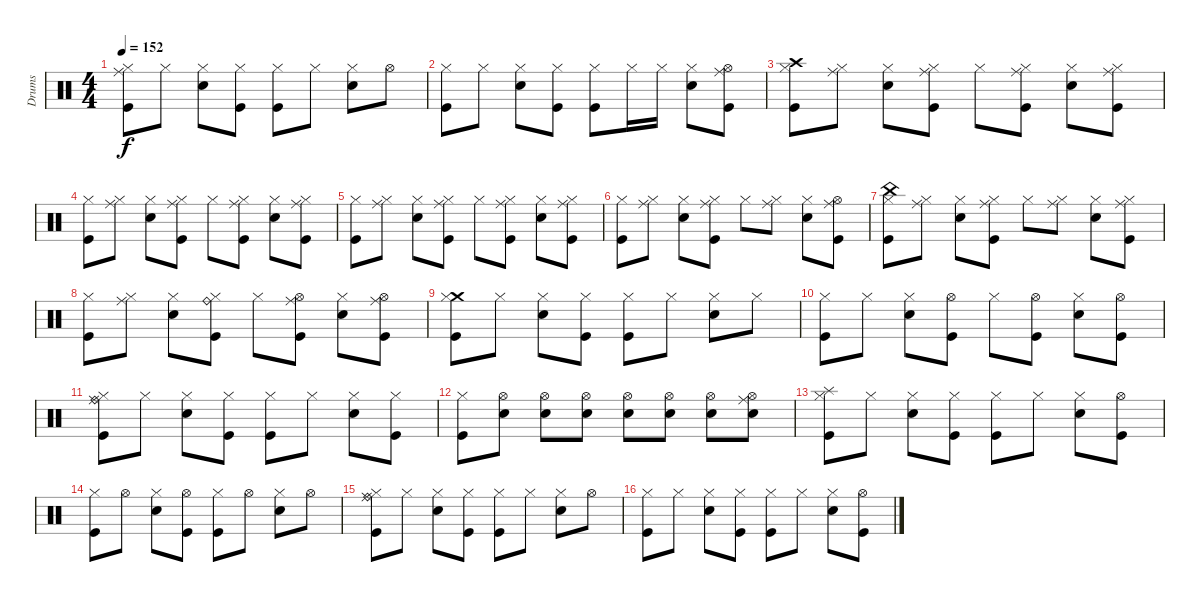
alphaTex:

\track ("Drums" "Drums") {instrument percussion}
\staff {score}
\articulation defaults
\ts (4 4)
\tempo 152
\clef neutral
\ks c
("Ride (middle)" "Kick (hit)" "Hi-Hat (closed)").8{dy f} "Hi-Hat (closed)".8 ("Snare (hit) 2" "Hi-Hat (closed)").8 ("Kick (hit)" "Hi-Hat (closed)").8 ("Kick (hit)" "Hi-Hat (closed)").8 "Hi-Hat (closed)".8 ("Snare (hit) 2" "Hi-Hat (closed)").8 "Hi-Hat (open)".8 |
("Kick (hit)" "Hi-Hat (closed)").8 "Hi-Hat (closed)".8 ("Snare (hit) 2" "Hi-Hat (closed)").8 ("Kick (hit)" "Hi-Hat (closed)").8 ("Kick (hit)" "Hi-Hat (closed)").8 "Hi-Hat (closed)".16 "Hi-Hat (closed)".16 ("Snare (hit) 2" "Hi-Hat (closed)").8 ("Kick (hit)" "Hi-Hat (open)" "Ride (middle)").8 |
("Kick (hit)" "Hi-Hat (closed)" "Crash high (hit)").8 ("Hi-Hat (closed)" "Ride (middle)").8 ("Snare (hit) 2" "Hi-Hat (closed)").8 ("Ride (middle)" "Kick (hit)" "Hi-Hat (closed)").8 "Hi-Hat (closed)".8 ("Kick (hit)" "Hi-Hat (closed)" "Ride (middle)").8 ("Snare (hit) 2" "Hi-Hat (closed)").8 ("Kick (hit)" "Hi-Hat (closed)" "Ride (middle)").8 |
("Kick (hit)" "Hi-Hat (closed)").8 ("Hi-Hat (closed)" "Ride (middle)").8 ("Snare (hit) 2" "Hi-Hat (closed)").8 ("Kick (hit)" "Hi-Hat (closed)" "Ride (middle)").8 "Hi-Hat (closed)".8 ("Kick (hit)" "Hi-Hat (closed)" "Ride (middle)").8 ("Snare (hit) 2" "Hi-Hat (closed)").8 ("Ride (middle)" "Kick (hit)" "Hi-Hat (closed)").8 |
("Kick (hit)" "Hi-Hat (closed)").8 ("Hi-Hat (closed)" "Ride (middle)").8 ("Snare (hit) 2" "Hi-Hat (closed)").8 ("Kick (hit)" "Hi-Hat (closed)" "Ride (middle)").8 "Hi-Hat (closed)".8 ("Kick (hit)" "Hi-Hat (closed)" "Ride (middle)").8 ("Snare (hit) 2" "Hi-Hat (closed)").8 ("Hi-Hat (closed)" "Ride (middle)" "Kick (hit)").8 |
("Kick (hit)" "Hi-Hat (closed)").8 ("Hi-Hat (closed)" "Ride (middle)").8 ("Snare (hit) 2" "Hi-Hat (closed)").8 ("Kick (hit)" "Hi-Hat (closed)" "Ride (middle)").8 "Hi-Hat (closed)".8 ("Hi-Hat (closed)" "Ride (middle)").8 ("Snare (hit) 2" "Hi-Hat (closed)").8 ("Kick (hit)" "Hi-Hat (open)" "Ride (middle)").8 |
("Kick (hit)" "Hi-Hat (closed)" "China (hit)").8 ("Hi-Hat (closed)" "Ride (middle)").8 ("Snare (hit) 2" "Hi-Hat (closed)").8 ("Ride (middle)" "Kick (hit)" "Hi-Hat (closed)").8 "Hi-Hat (closed)".8 ("Hi-Hat (closed)" "Ride (middle)").8 ("Snare (hit) 2" "Hi-Hat (closed)").8 ("Hi-Hat (closed)" "Ride (middle)" "Kick (hit)").8 |
("Kick (hit)" "Hi-Hat (closed)").8 ("Hi-Hat (closed)" "Ride (middle)").8 ("Snare (hit) 2" "Hi-Hat (closed)").8 ("Kick (hit)" "Hi-Hat (closed)" "Ride (bell)").8 "Hi-Hat (closed)".8 ("Kick (hit)" "Hi-Hat (open)" "Ride (middle)").8 ("Snare (hit) 2" "Hi-Hat (closed)").8 ("Kick (hit)" "Hi-Hat (open)" "Ride (middle)").8 |
("Crash medium (hit)" "Kick (hit)" "Hi-Hat (closed)").8 "Hi-Hat (closed)".8 ("Snare (hit) 2" "Hi-Hat (closed)").8 ("Kick (hit)" "Hi-Hat (closed)").8 ("Kick (hit)" "Hi-Hat (closed)").8 "Hi-Hat (closed)".8 ("Snare (hit) 2" "Hi-Hat (closed)").8 "Hi-Hat (closed)".8 |
("Kick (hit)" "Hi-Hat (closed)").8 "Hi-Hat (closed)".8 ("Snare (hit) 2" "Hi-Hat (closed)").8 ("Kick (hit)" "Hi-Hat (open)").8 "Hi-Hat (closed)".8 ("Kick (hit)" "Hi-Hat (open)").8 ("Snare (hit) 2" "Hi-Hat (closed)").8 ("Kick (hit)" "Hi-Hat (open)").8 |
("Ride (bell)" "Ride (middle)" "Hi-Hat (closed)" "Kick (hit)").8 "Hi-Hat (closed)".8 ("Snare (hit) 2" "Hi-Hat (closed)").8 ("Kick (hit)" "Hi-Hat (closed)").8 ("Kick (hit)" "Hi-Hat (closed)").8 "Hi-Hat (closed)".8 ("Snare (hit) 2" "Hi-Hat (closed)").8 ("Kick (hit)" "Hi-Hat (closed)").8 |
("Kick (hit)" "Hi-Hat (closed)").8 ("Snare (hit) 2" "Hi-Hat (open)").8 ("Snare (hit) 2" "Hi-Hat (open)").8 ("Snare (hit) 2" "Hi-Hat (open)").8 ("Snare (hit) 2" "Hi-Hat (open)").8 ("Snare (hit) 2" "Hi-Hat (open)").8 ("Snare (hit) 2" "Hi-Hat (open)").8 ("Snare (hit) 2" "Hi-Hat (open)" "Ride (middle)").8 |
("Kick (hit)" "Hi-Hat (closed)" "Splash (hit)").8 "Hi-Hat (closed)".8 ("Snare (hit) 2" "Hi-Hat (closed)").8 ("Kick (hit)" "Hi-Hat (closed)").8 ("Kick (hit)" "Hi-Hat (closed)").8 "Hi-Hat (closed)".8 ("Snare (hit) 2" "Hi-Hat (closed)").8 ("Kick (hit)" "Hi-Hat (open)").8 |
("Kick (hit)" "Hi-Hat (closed)").8 "Hi-Hat (open)".8 ("Snare (hit) 2" "Hi-Hat (closed)").8 ("Kick (hit)" "Hi-Hat (open)").8 ("Kick (hit)" "Hi-Hat (closed)").8 "Hi-Hat (open)".8 ("Snare (hit) 2" "Hi-Hat (closed)").8 "Hi-Hat (open)".8 |
("Kick (hit)" "Ride (bell)" "Hi-Hat (closed)" "Ride (middle)").8 "Hi-Hat (closed)".8 ("Snare (hit) 2" "Hi-Hat (closed)").8 ("Kick (hit)" "Hi-Hat (closed)").8 ("Kick (hit)" "Hi-Hat (closed)").8 "Hi-Hat (closed)".8 ("Snare (hit) 2" "Hi-Hat (closed)").8 "Hi-Hat (open)".8 |
("Kick (hit)" "Hi-Hat (closed)").8 "Hi-Hat (closed)".8 ("Snare (hit) 2" "Hi-Hat (closed)").8 ("Kick (hit)" "Hi-Hat (closed)").8 ("Kick (hit)" "Hi-Hat (closed)").8 "Hi-Hat (closed)".8 ("Snare (hit) 2" "Hi-Hat (closed)").8 ("Kick (hit)" "Hi-Hat (open)").8
